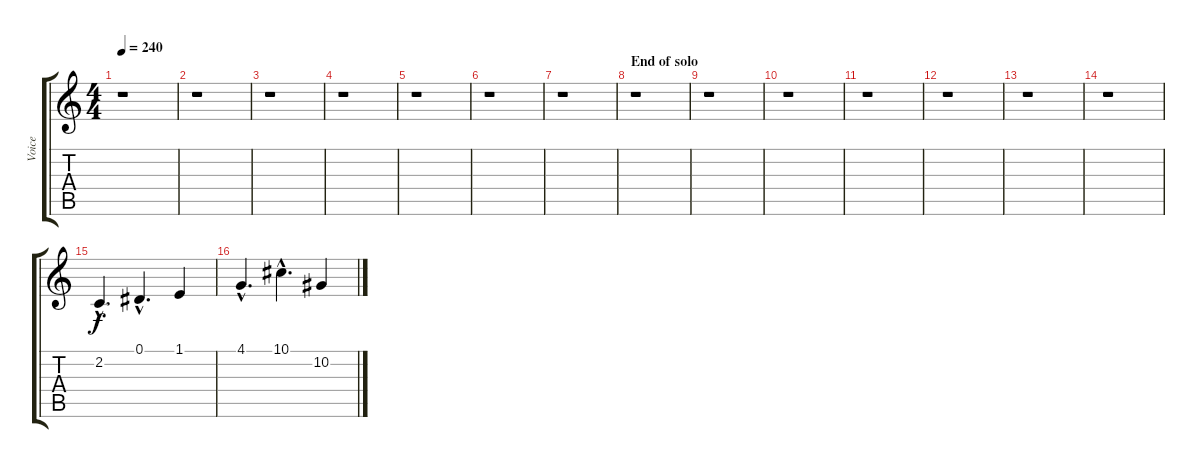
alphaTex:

\track ("Voice" "Voice") {instrument drawbarorgan}
\staff {score tabs}
\tuning (Eb4 Bb3 Gb3 Db3 Ab2 Eb2) {hide}
\ts (4 4)
\tempo 240
\clef g2
\ks c
r.1{dy f} |
r.1 |
r.1 |
r.1 |
r.1 |
r.1 |
r.1 |
\section ("" "End of solo")
r.1 |
r.1 |
r.1 |
r.1 |
r.1 |
r.1 |
r.1 |
2.2{hac}.4{d} 0.1{hac}.4{d} 1.1.4 |
4.1{hac}.4{d} 10.1{hac}.4{d} 10.2.4
